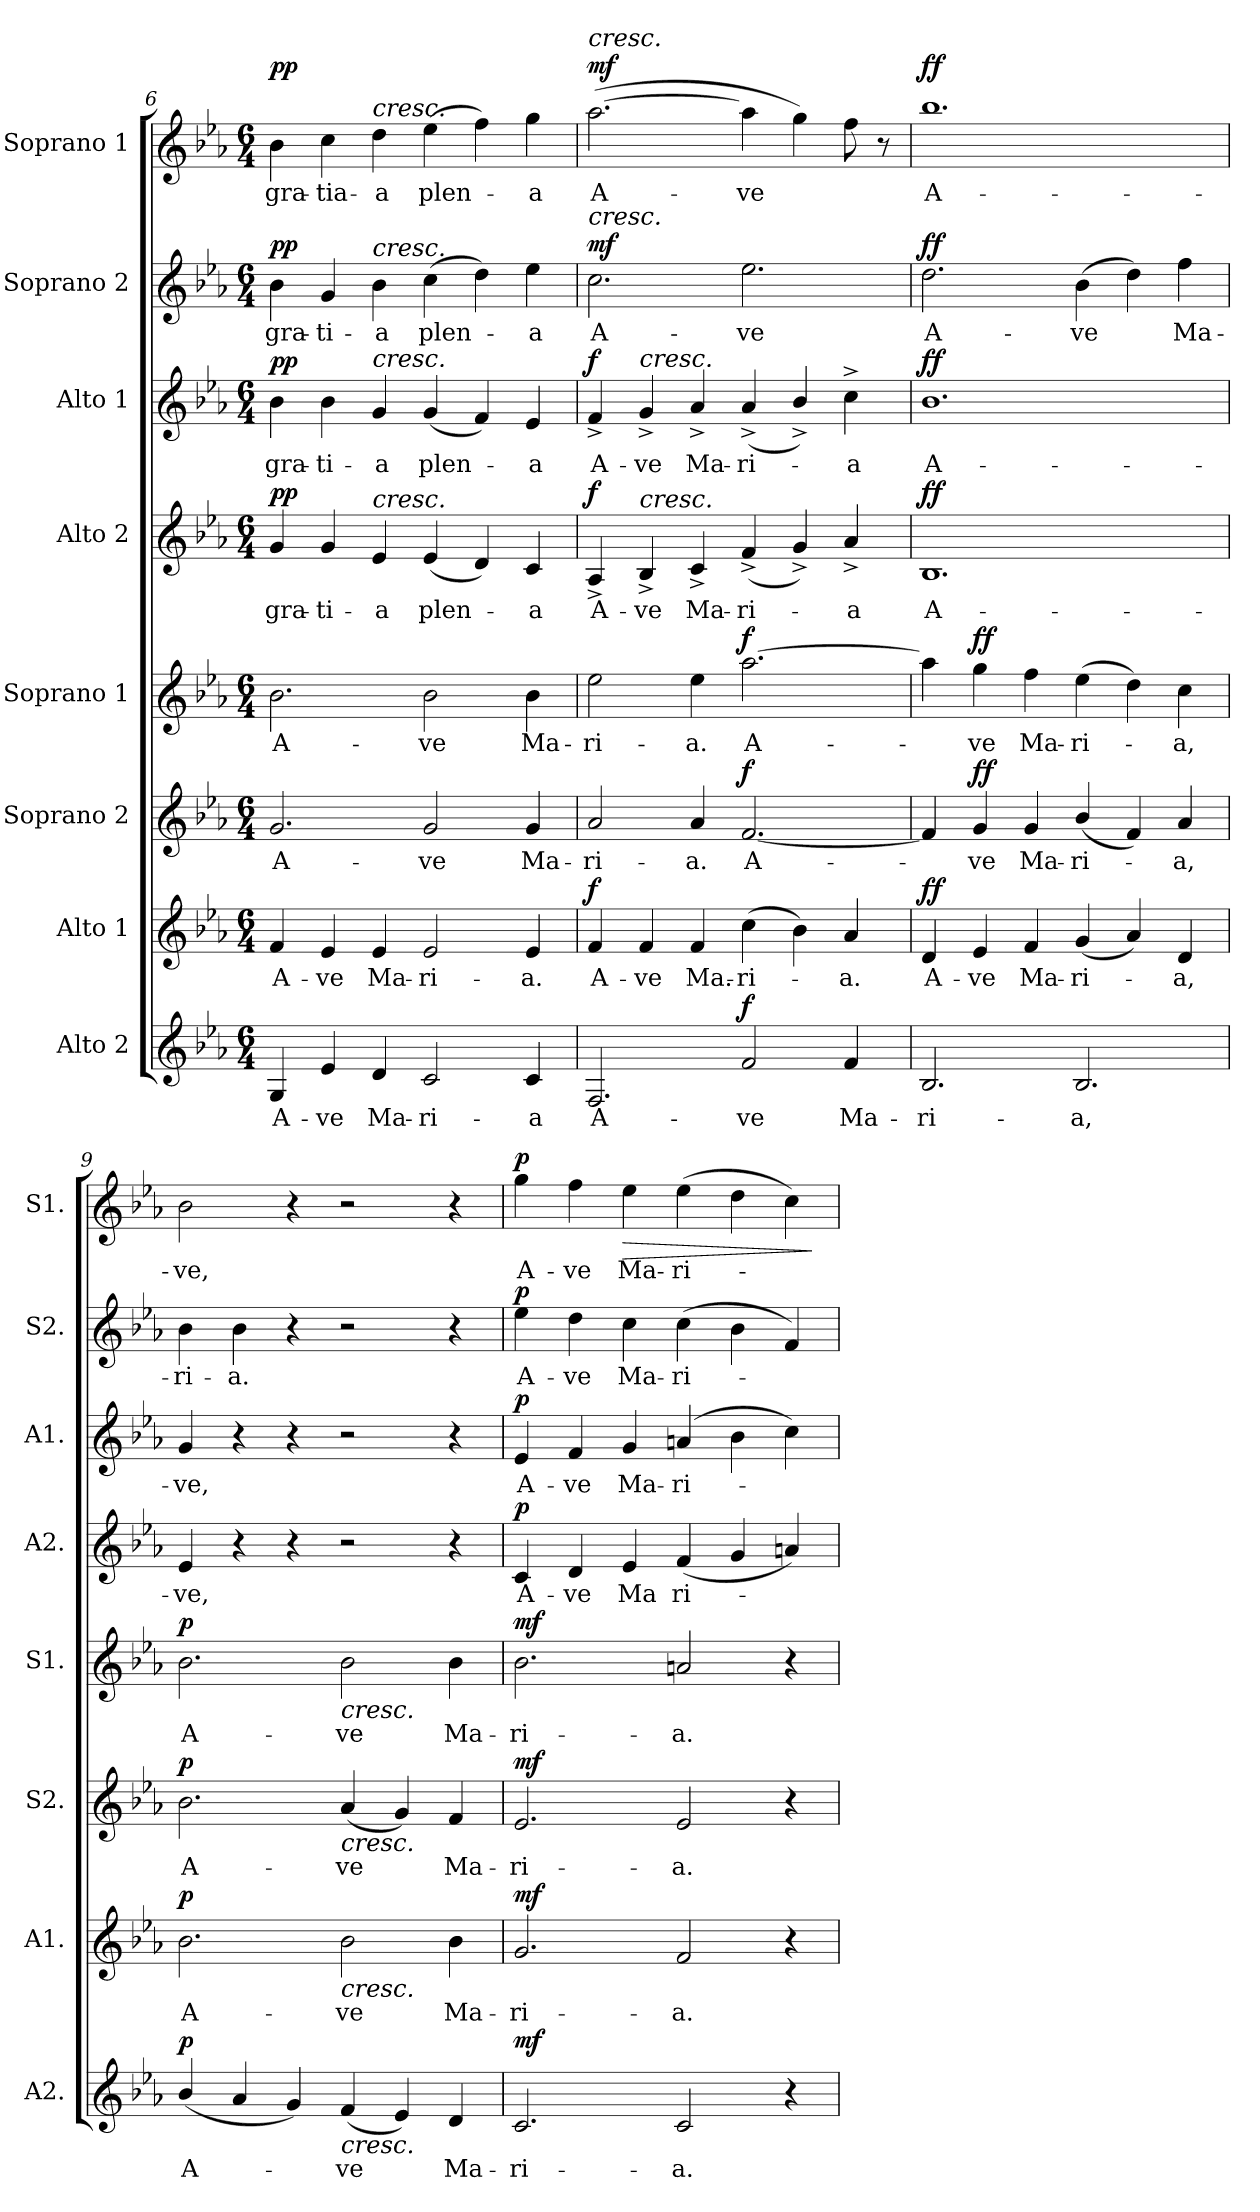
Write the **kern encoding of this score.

**kern	**text	**dynam	**kern	**text	**dynam	**kern	**text	**dynam	**kern	**text	**dynam	**kern	**text	**dynam	**kern	**text	**dynam	**kern	**text	**dynam	**kern	**text	**dynam
*part8	*part8	*part8	*part7	*part7	*part7	*part6	*part6	*part6	*part5	*part5	*part5	*part4	*part4	*part4	*part3	*part3	*part3	*part2	*part2	*part2	*part1	*part1	*part1
*staff8	*staff8	*staff8	*staff7	*staff7	*staff7	*staff6	*staff6	*staff6	*staff5	*staff5	*staff5	*staff4	*staff4	*staff4	*staff3	*staff3	*staff3	*staff2	*staff2	*staff2	*staff1	*staff1	*staff1
*I"Alto 2	*	*	*I"Alto 1	*	*	*I"Soprano 2	*	*	*I"Soprano 1	*	*	*I"Alto 2	*	*	*I"Alto 1	*	*	*I"Soprano 2	*	*	*I"Soprano 1	*	*
*I'A2.	*	*	*I'A1.	*	*	*I'S2.	*	*	*I'S1.	*	*	*I'A2.	*	*	*I'A1.	*	*	*I'S2.	*	*	*I'S1.	*	*
*clefG2	*	*	*clefG2	*	*	*clefG2	*	*	*clefG2	*	*	*clefG2	*	*	*clefG2	*	*	*clefG2	*	*	*clefG2	*	*
*k[b-e-a-]	*	*	*k[b-e-a-]	*	*	*k[b-e-a-]	*	*	*k[b-e-a-]	*	*	*k[b-e-a-]	*	*	*k[b-e-a-]	*	*	*k[b-e-a-]	*	*	*k[b-e-a-]	*	*
*E-:	*	*	*E-:	*	*	*E-:	*	*	*E-:	*	*	*E-:	*	*	*E-:	*	*	*E-:	*	*	*E-:	*	*
*M6/4	*	*	*M6/4	*	*	*M6/4	*	*	*M6/4	*	*	*M6/4	*	*	*M6/4	*	*	*M6/4	*	*	*M6/4	*	*
=6	=6	=6	=6	=6	=6	=6	=6	=6	=6	=6	=6	=6	=6	=6	=6	=6	=6	=6	=6	=6	=6	=6	=6
!	!LO:LY:b	!	!	!LO:LY:b	!	!	!LO:LY:b	!	!	!LO:LY:b	!	!	!LO:LY:b	!LO:DY:b	!	!LO:LY:b	!LO:DY:b	!	!LO:LY:b	!LO:DY:b	!	!LO:LY:b	!LO:DY:b
4G/	A-	.	4f/	A-	.	2.g/	A-	.	2.b-\	A-	.	4g/	gra-	pp	4b-\	gra-	pp	4b-\	gra-	pp	4b-\	gra-	pp
!	!LO:LY:b	!	!	!LO:LY:b	!	!	!	!	!	!	!	!	!LO:LY:b	!	!	!LO:LY:b	!	!	!LO:LY:b	!	!	!LO:LY:b	!
4e-/	-ve	.	4e-/	-ve	.	.	.	.	.	.	.	4g/	-ti-	.	4b-\	-ti-	.	4g/	-ti-	.	4cc\	-tia-	.
!	!	!	!	!	!	!	!	!	!	!	!	!	!	!	!	!	!	!	!	!	!LO:TX:a:i:t=cresc.	!	!
!	!	!	!	!	!	!	!	!	!	!	!	!	!	!	!	!	!	!LO:TX:a:i:t=cresc.	!	!	!	!	!
!	!	!	!	!	!	!	!	!	!	!	!	!	!	!	!LO:TX:a:i:t=cresc.	!	!	!	!	!	!	!	!
!	!	!	!	!	!	!	!	!	!	!	!	!LO:TX:a:i:t=cresc.	!	!	!	!	!	!	!	!	!	!	!
!	!LO:LY:b	!	!	!LO:LY:b	!	!	!	!	!	!	!	!	!LO:LY:b	!	!	!LO:LY:b	!	!	!LO:LY:b	!	!	!LO:LY:b	!
4d/	Ma-	.	4e-/	Ma-	.	.	.	.	.	.	.	4e-/	-a	.	4g/	-a	.	4b-\	-a	.	4dd\	-a	.
!	!LO:LY:b	!	!	!LO:LY:b	!	!	!LO:LY:b	!	!	!LO:LY:b	!	!	!LO:LY:b	!	!	!LO:LY:b	!	!	!LO:LY:b	!	!	!LO:LY:b	!
2c/	-ri-	.	2e-/	-ri-	.	2g/	-ve	.	2b-\	-ve	.	(<4e-/	plen-	.	(<4g/	plen-	.	(>4cc\	plen-	.	(>4ee-\	plen-	.
.	.	.	.	.	.	.	.	.	.	.	.	4d/)	.	.	4f/)	.	.	4dd\)	.	.	4ff\)	.	.
!	!LO:LY:b	!	!	!LO:LY:b	!	!	!LO:LY:b	!	!	!LO:LY:b	!	!	!LO:LY:b	!	!	!LO:LY:b	!	!	!LO:LY:b	!	!	!LO:LY:b	!
4c/	-a	.	4e-/	-a.	.	4g/	Ma-	.	4b-\	Ma-	.	4c/	-a	.	4e-/	-a	.	4ee-\	-a	.	4gg\	-a	.
!!LO:PB:g=z
=7	=7	=7	=7	=7	=7	=7	=7	=7	=7	=7	=7	=7	=7	=7	=7	=7	=7	=7	=7	=7	=7	=7	=7
!	!	!	!	!	!	!	!	!	!	!	!	!	!	!	!	!	!	!	!	!	!LO:TX:a:i:t=cresc.	!	!
!	!	!	!	!	!	!	!	!	!	!	!	!	!	!	!	!	!	!LO:TX:a:i:t=cresc.	!	!	!	!	!
!	!LO:LY:b	!	!	!LO:LY:b	!LO:DY:b	!	!LO:LY:b	!	!	!LO:LY:b	!	!	!LO:LY:b	!LO:DY:b	!	!LO:LY:b	!LO:DY:b	!	!LO:LY:b	!LO:DY:b	!	!LO:LY:b	!LO:DY:b
2.F/	A-	.	4f/	A-	f	2a-/	-ri-	.	2ee-\	-ri-	.	4A-^/	A-	f	4f^/	A-	f	2.cc\	A-	mf	(>[2.aa-\	A-	mf
!	!	!	!	!	!	!	!	!	!	!	!	!	!	!	!LO:TX:a:i:t=cresc.	!	!	!	!	!	!	!	!
!	!	!	!	!	!	!	!	!	!	!	!	!LO:TX:a:i:t=cresc.	!	!	!	!	!	!	!	!	!	!	!
!	!	!	!	!LO:LY:b	!	!	!	!	!	!	!	!	!LO:LY:b	!	!	!LO:LY:b	!	!	!	!	!	!	!
.	.	.	4f/	-ve	.	.	.	.	.	.	.	4B-^/	-ve	.	4g^/	-ve	.	.	.	.	.	.	.
!	!	!	!	!LO:LY:b	!	!	!LO:LY:b	!	!	!LO:LY:b	!	!	!LO:LY:b	!	!	!LO:LY:b	!	!	!	!	!	!	!
.	.	.	4f/	Ma.-	.	4a-/	-a.	.	4ee-\	-a.	.	4c^/	Ma-	.	4a-^/	Ma-	.	.	.	.	.	.	.
!	!LO:LY:b	!LO:DY:b	!	!LO:LY:b	!	!	!LO:LY:b	!LO:DY:b	!	!LO:LY:b	!LO:DY:b	!	!LO:LY:b	!	!	!LO:LY:b	!	!	!LO:LY:b	!	!	!LO:LY:b	!
2f/	-ve	f	(>4cc\	-ri-	.	[2.f/	A-	f	[2.aa-\	A-	f	(<4f^/	-ri-	.	(<4a-^/	-ri-	.	2.ee-\	-ve	.	4aa-\]	-ve	.
.	.	.	4b-\)	.	.	.	.	.	.	.	.	4g^/)	.	.	4b-^/)	.	.	.	.	.	4gg\)	.	.
!	!LO:LY:b	!	!	!LO:LY:b	!	!	!	!	!	!	!	!	!LO:LY:b	!	!	!LO:LY:b	!	!	!	!	!	!	!
4f/	Ma-	.	4a-/	-a.	.	.	.	.	.	.	.	4a-^/	-a	.	4cc^\	-a	.	.	.	.	8ff\	.	.
.	.	.	.	.	.	.	.	.	.	.	.	.	.	.	.	.	.	.	.	.	8r	.	.
=8	=8	=8	=8	=8	=8	=8	=8	=8	=8	=8	=8	=8	=8	=8	=8	=8	=8	=8	=8	=8	=8	=8	=8
!	!LO:LY:b	!	!	!LO:LY:b	!LO:DY:b	!	!	!	!	!	!	!	!LO:LY:b	!LO:DY:b	!	!LO:LY:b	!LO:DY:b	!	!LO:LY:b	!LO:DY:b	!	!LO:LY:b	!LO:DY:b
2.B-/	-ri-	.	4d/	A-	ff	4f/]	.	.	4aa-\]	.	.	1.B-	A-	ff	1.b-	A-	ff	2.dd\	A-	ff	1.bb-	A-	ff
!	!	!	!	!LO:LY:b	!	!	!LO:LY:b	!LO:DY:b	!	!LO:LY:b	!LO:DY:b	!	!	!	!	!	!	!	!	!	!	!	!
.	.	.	4e-/	-ve	.	4g/	-ve	ff	4gg\	-ve	ff	.	.	.	.	.	.	.	.	.	.	.	.
!	!	!	!	!LO:LY:b	!	!	!LO:LY:b	!	!	!LO:LY:b	!	!	!	!	!	!	!	!	!	!	!	!	!
.	.	.	4f/	Ma-	.	4g/	Ma-	.	4ff\	Ma-	.	.	.	.	.	.	.	.	.	.	.	.	.
!	!LO:LY:b	!	!	!LO:LY:b	!	!	!LO:LY:b	!	!	!LO:LY:b	!	!	!	!	!	!	!	!	!LO:LY:b	!	!	!	!
2.B-/	-a,	.	(<4g/	-ri-	.	(<4b-/	-ri-	.	(>4ee-\	-ri-	.	.	.	.	.	.	.	(>4b-\	-ve	.	.	.	.
.	.	.	4a-/)	.	.	4f/)	.	.	4dd\)	.	.	.	.	.	.	.	.	4dd\)	.	.	.	.	.
!	!	!	!	!LO:LY:b	!	!	!LO:LY:b	!	!	!LO:LY:b	!	!	!	!	!	!	!	!	!LO:LY:b	!	!	!	!
.	.	.	4d/	-a,	.	4a-/	-a,	.	4cc\	-a,	.	.	.	.	.	.	.	4ff\	Ma-	.	.	.	.
=9	=9	=9	=9	=9	=9	=9	=9	=9	=9	=9	=9	=9	=9	=9	=9	=9	=9	=9	=9	=9	=9	=9	=9
!	!LO:LY:b	!LO:DY:b	!	!LO:LY:b	!LO:DY:b	!	!LO:LY:b	!LO:DY:b	!	!LO:LY:b	!LO:DY:b	!	!LO:LY:b	!	!	!LO:LY:b	!	!	!LO:LY:b	!	!	!LO:LY:b	!
(<4b-/	A-	p	2.b-\	A-	p	2.b-\	A-	p	2.b-\	A-	p	4e-/	-ve,	.	4g/	-ve,	.	4b-\	-ri-	.	2b-\	-ve,	.
!	!	!	!	!	!	!	!	!	!	!	!	!	!	!	!	!	!	!	!LO:LY:b	!	!	!	!
4a-/	.	.	.	.	.	.	.	.	.	.	.	4r	.	.	4r	.	.	4b-\	-a.	.	.	.	.
4g/)	.	.	.	.	.	.	.	.	.	.	.	4r	.	.	4r	.	.	4r	.	.	4r	.	.
!	!LO:LY:b	!LO:HP:b	!	!LO:LY:b	!LO:HP:b	!	!LO:LY:b	!LO:HP:b	!	!LO:LY:b	!LO:HP:b	!	!	!	!	!	!	!	!	!	!	!	!
(<4f/	-ve	<	2b-\	-ve	<	(<4a-/	-ve	<	2b-\	-ve	<	2r	.	.	2r	.	.	2r	.	.	2r	.	.
4e-/)	.	.	.	.	.	4g/)	.	.	.	.	.	.	.	.	.	.	.	.	.	.	.	.	.
!	!LO:LY:b	!	!	!LO:LY:b	!	!	!LO:LY:b	!	!	!LO:LY:b	!	!	!	!	!	!	!	!	!	!	!	!	!
4d/	Ma-	.	4b-\	Ma-	.	4f/	Ma-	.	4b-\	Ma-	.	4r	.	.	4r	.	.	4r	.	.	4r	.	.
=10	=10	=10	=10	=10	=10	=10	=10	=10	=10	=10	=10	=10	=10	=10	=10	=10	=10	=10	=10	=10	=10	=10	=10
!	!LO:LY:b	!LO:DY:b	!	!LO:LY:b	!LO:DY:b	!	!LO:LY:b	!LO:DY:b	!	!LO:LY:b	!LO:DY:b	!	!LO:LY:b	!LO:DY:b	!	!LO:LY:b	!LO:DY:b	!	!LO:LY:b	!LO:DY:b	!	!LO:LY:b	!LO:DY:b
2.c/	-ri-	mf	2.g/	-ri-	mf	2.e-/	-ri-	mf	2.b-\	-ri-	mf	4c/	A-	p	4e-/	A-	p	4ee-\	A-	p	4gg\	A-	p
!	!	!	!	!	!	!	!	!	!	!	!	!	!LO:LY:b	!	!	!LO:LY:b	!	!	!LO:LY:b	!	!	!LO:LY:b	!
.	.	.	.	.	.	.	.	.	.	.	.	4d/	-ve	.	4f/	-ve	.	4dd\	-ve	.	4ff\	-ve	.
!	!	!	!	!	!	!	!	!	!	!	!	!	!LO:LY:b	!	!	!LO:LY:b	!	!	!LO:LY:b	!	!	!LO:LY:b	!LO:HP:b
.	.	.	.	.	.	.	.	.	.	.	.	4e-/	Ma	.	4g/	Ma-	.	4cc\	Ma-	.	4ee-\	Ma-	>
!	!LO:LY:b	!	!	!LO:LY:b	!	!	!LO:LY:b	!	!	!LO:LY:b	!	!	!LO:LY:b	!	!	!LO:LY:b	!	!	!LO:LY:b	!	!	!LO:LY:b	!
2c/	-a.	[	2f/	-a.	[	2e-/	-a.	[	2an/	-a.	[	(<4f/	ri-	.	(>4an/	-ri-	.	(>4cc\	-ri-	.	(>4ee-\	-ri-	.
.	.	.	.	.	.	.	.	.	.	.	.	4g/	.	.	4b-\	.	.	4b-\	.	.	4dd\	.	.
4r	.	.	4r	.	.	4r	.	.	4r	.	.	4an/)	.	.	4cc\)	.	.	4f/)	.	.	4cc\)	.	.
.	.	.	.	.	.	.	.	.	.	.	.	.	.	.	.	.	.	.	.	.	.	.	]
=	=	=	=	=	=	=	=	=	=	=	=	=	=	=	=	=	=	=	=	=	=	=	=
*-	*-	*-	*-	*-	*-	*-	*-	*-	*-	*-	*-	*-	*-	*-	*-	*-	*-	*-	*-	*-	*-	*-	*-
